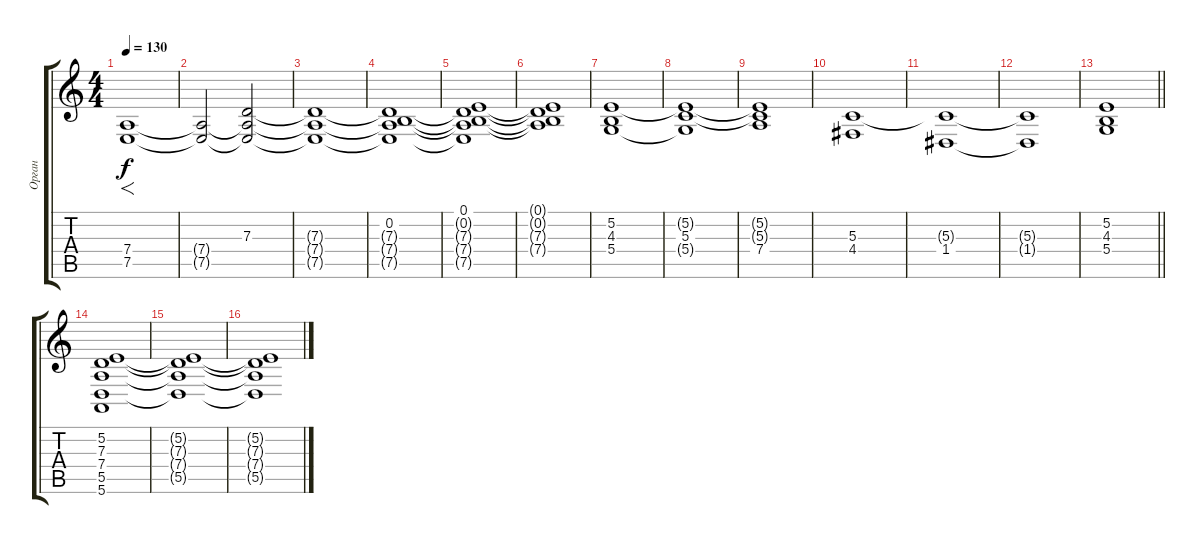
\track ("Орган" "Орган") {instrument rockorgan}
\staff {score tabs}
\tuning (E4 B3 G3 D3 A2 E2) {hide}
\ts (4 4)
\tempo 130
\clef g2
\ks c
(7.4 7.5).1{f dy f instrument rockorgan} |
(7.4{t} 7.5{t}).2 (7.3 7.4{t} 7.5{t}).2 |
(7.3{t} 7.4{t} 7.5{t}).1 |
(0.2 7.3{t} 7.4{t} 7.5{t}).1 |
(0.1 0.2{t} 7.3{t} 7.4{t} 7.5{t}).1 |
(0.1{t} 0.2{t} 7.3{t} 7.4{t}).1 |
(5.2 4.3 5.4).1 |
(5.2{t} 5.3 5.4{t}).1 |
(5.2{t} 5.3{t} 7.4).1 |
(5.3 4.4).1 |
(5.3{t} 1.4).1 |
(5.3{t} 1.4{t}).1 |
\barLineRight lightlight
(5.2 4.3 5.4).1 |
(5.2 7.3 7.4 5.5 5.6).1 |
(5.2{t} 7.3{t} 7.4{t} 5.5{t}).1 |
(5.2{t} 7.3{t} 7.4{t} 5.5{t}).1
